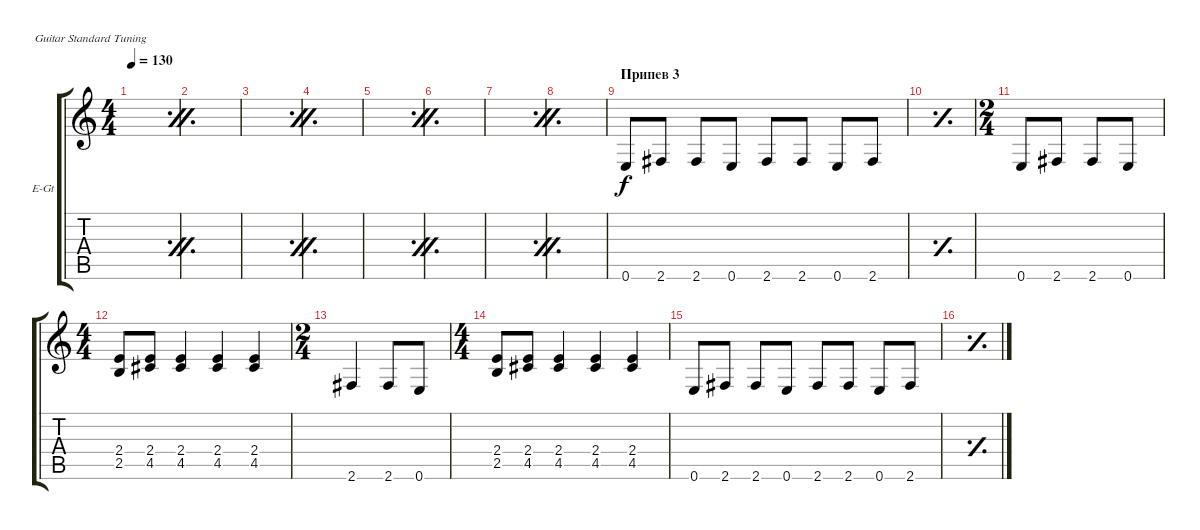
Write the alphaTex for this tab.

\defaultSystemsLayout 4
\bracketExtendMode groupsimilarinstruments
\firstSystemTrackNameOrientation horizontal
\otherSystemsTrackNameOrientation horizontal
\track ("Electric Guitar" "E-Gt") {instrument overdrivenguitar}
\staff {score tabs}
\tuning (E4 B3 G3 D3 A2 E2)
\ts (4 4)
\tempo 130
\clef g2
\simile firstofdouble
\ks c
|
\simile secondofdouble
|
\simile firstofdouble
|
\simile secondofdouble
|
\simile firstofdouble
|
\simile secondofdouble
|
\simile firstofdouble
|
\simile secondofdouble
|
\section ("" "Припев 3")
0.6.8 2.6.8 2.6.8 0.6.8 2.6.8 2.6.8 0.6.8 2.6.8 |
\simile simple
|
\ts (2 4)
\simile none
0.6.8 2.6.8 2.6.8 0.6.8 |
\ts (4 4)
(2.5 2.4).8 (2.4 4.5).8 (2.4 4.5).4 (2.4 4.5).4 (2.4 4.5).4 |
\ts (2 4)
2.6.4 2.6.8 0.6.8 |
\ts (4 4)
(2.5 2.4).8 (2.4 4.5).8 (2.4 4.5).4 (2.4 4.5).4 (2.4 4.5).4 |
0.6.8 2.6.8 2.6.8 0.6.8 2.6.8 2.6.8 0.6.8 2.6.8 |
\simile simple
